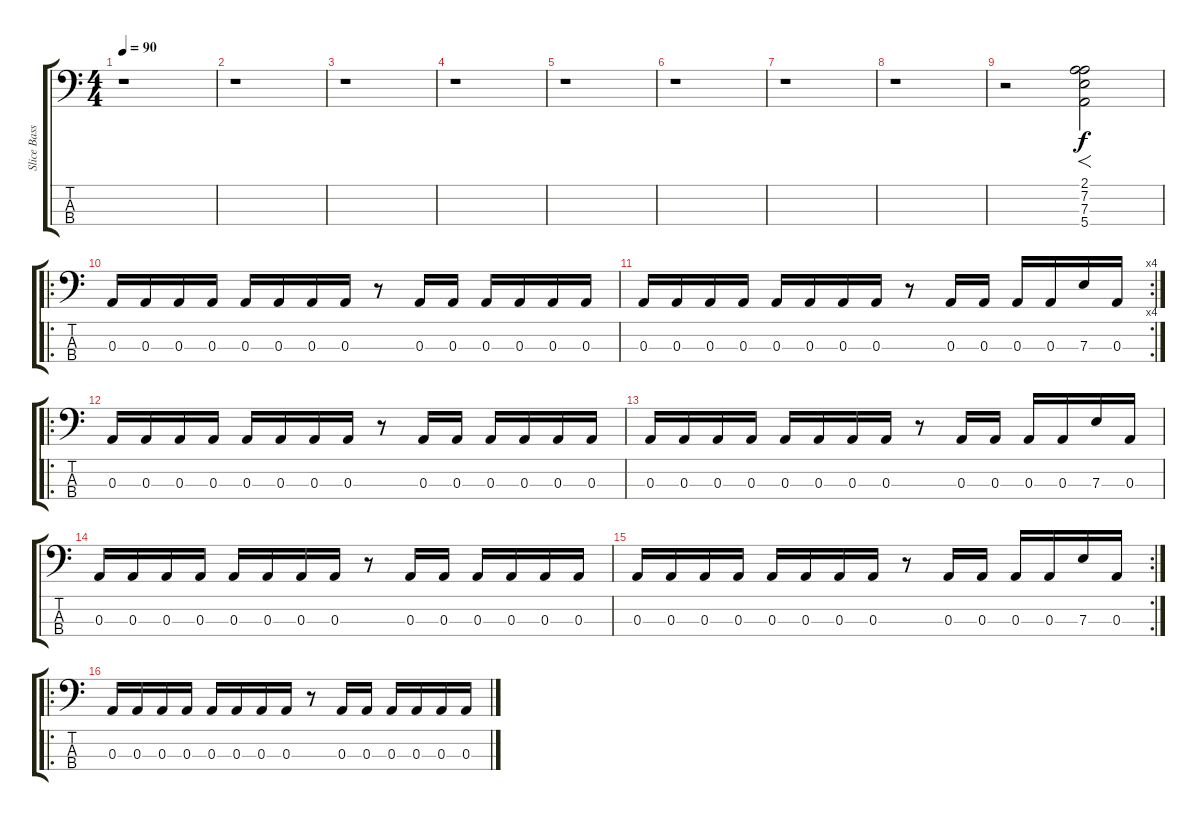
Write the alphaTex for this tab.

\track ("Slice Bass" "Slice Bass") {instrument electricbassfinger}
\staff {score tabs}
\tuning (G2 D2 A1 E1) {hide}
\ts (4 4)
\tempo 90
\clef f4
\ks c
r.1{dy f instrument electricbassfinger} |
r.1 |
r.1 |
r.1 |
r.1 |
r.1 |
r.1 |
r.1 |
r.2 (2.1 7.2 7.3 5.4).2{f} |
\ro
0.3.16 0.3.16 0.3.16 0.3.16 0.3.16 0.3.16 0.3.16 0.3.16 r.8 0.3.16 0.3.16 0.3.16 0.3.16 0.3.16 0.3.16 |
\rc 4
0.3.16 0.3.16 0.3.16 0.3.16 0.3.16 0.3.16 0.3.16 0.3.16 r.8 0.3.16 0.3.16 0.3.16 0.3.16 7.3.16 0.3.16 |
\ro
0.3.16 0.3.16 0.3.16 0.3.16 0.3.16 0.3.16 0.3.16 0.3.16 r.8 0.3.16 0.3.16 0.3.16 0.3.16 0.3.16 0.3.16 |
0.3.16 0.3.16 0.3.16 0.3.16 0.3.16 0.3.16 0.3.16 0.3.16 r.8 0.3.16 0.3.16 0.3.16 0.3.16 7.3.16 0.3.16 |
0.3.16 0.3.16 0.3.16 0.3.16 0.3.16 0.3.16 0.3.16 0.3.16 r.8 0.3.16 0.3.16 0.3.16 0.3.16 0.3.16 0.3.16 |
\rc 2
0.3.16 0.3.16 0.3.16 0.3.16 0.3.16 0.3.16 0.3.16 0.3.16 r.8 0.3.16 0.3.16 0.3.16 0.3.16 7.3.16 0.3.16 |
\ro
0.3.16 0.3.16 0.3.16 0.3.16 0.3.16 0.3.16 0.3.16 0.3.16 r.8 0.3.16 0.3.16 0.3.16 0.3.16 0.3.16 0.3.16
